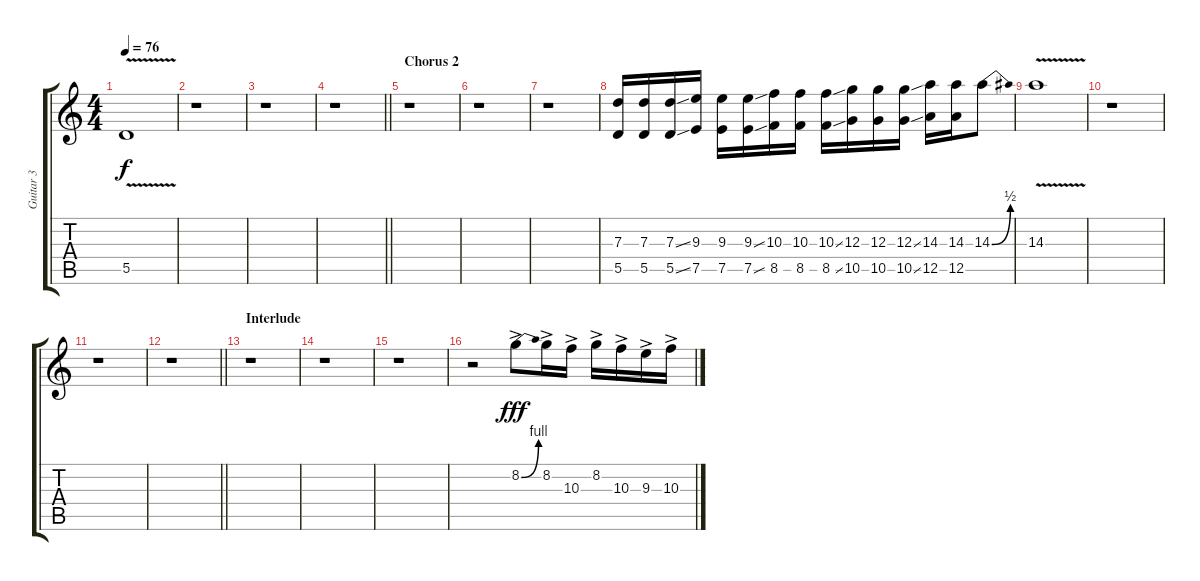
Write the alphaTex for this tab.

\track ("Guitar 3" "Guitar 3") {instrument acousticguitarsteel}
\staff {score tabs}
\tuning (E4 B3 G3 D3 A2 E2) {hide}
\ts (4 4)
\tempo 76
\clef g2
\ks c
5.5{v}.1{dy f} |
r.1 |
r.1 |
\barLineRight lightlight
r.1 |
\section ("" "Chorus 2")
r.1 |
r.1 |
r.1 |
(7.3 5.5).16 (7.3 5.5).16 (7.3{ss} 5.5{ss}).16 (9.3 7.5).16 (9.3 7.5).16 (9.3{ss} 7.5{ss}).16 (10.3 8.5).16 (10.3 8.5).16 (10.3{ss} 8.5{ss}).16 (12.3 10.5).16 (12.3 10.5).16 (12.3{ss} 10.5{ss}).16 (14.3 12.5).16 (14.3 12.5).16 14.3{be (bend 0 0 60 2)}.8 |
14.3{v}.1 |
r.1 |
r.1 |
\barLineRight lightlight
r.1 |
\section ("" "Interlude")
r.1 |
r.1 |
r.1 |
r.2 8.2{be (bend 0 0 60 4) ac}.8{dy fff} 8.2{ac}.16 10.3{ac}.16 8.2{ac}.16 10.3{ac}.16 9.3{ac}.16 10.3{ac}.16
